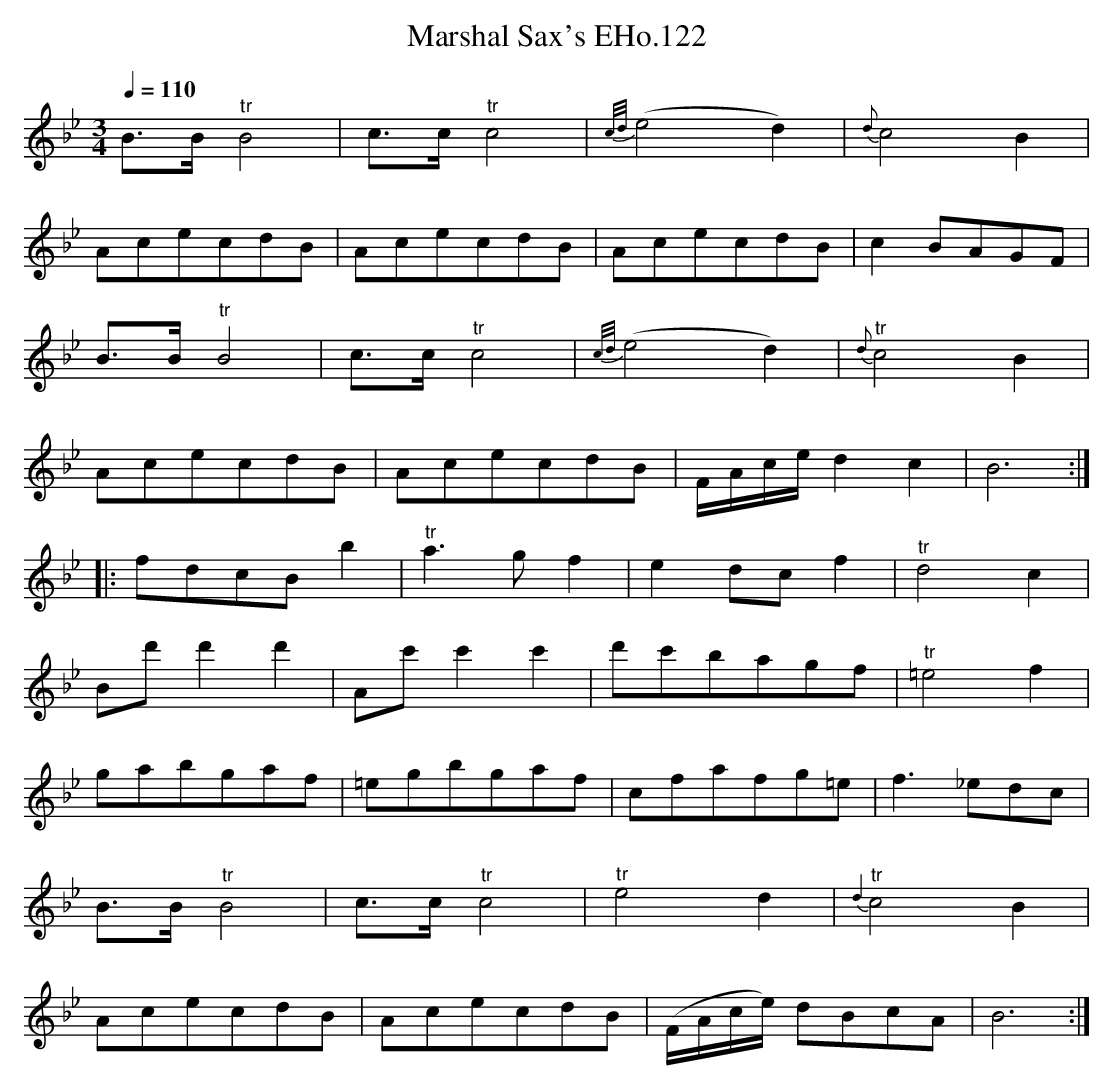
X:1
T:Marshal Sax's EHo.122
M:3/4
L:1/8
Q:1/4=110
K:Bb
B>B"^tr"B4|c>c"^tr"c4|{c/d/}(e4d2)|{d}c4B2|
AcecdB|AcecdB|AcecdB|c2BAGF|
B>B"^tr"B4|c>c"^tr"c4|{c/d/}(e4d2)|{d}"^tr"c4B2|
AcecdB|AcecdB|F/A/c/e/d2c2|B6:|
|:fdcBb2|"^tr"a2>g2f2|e2dcf2|"^tr"d4c2|
Bd'd'2d'2|Ac'c'2c'2|d'c'bagf|"^tr"=e4f2|
gabgaf|=egbgaf|cfafg=e|f3_edc|
B>B"^tr"B4|c>c"^tr"c4|"^tr"e4d2|{d2}"^tr"c4B2|
AcecdB|AcecdB|(F/A/c/e/) dBcA|B6:|
